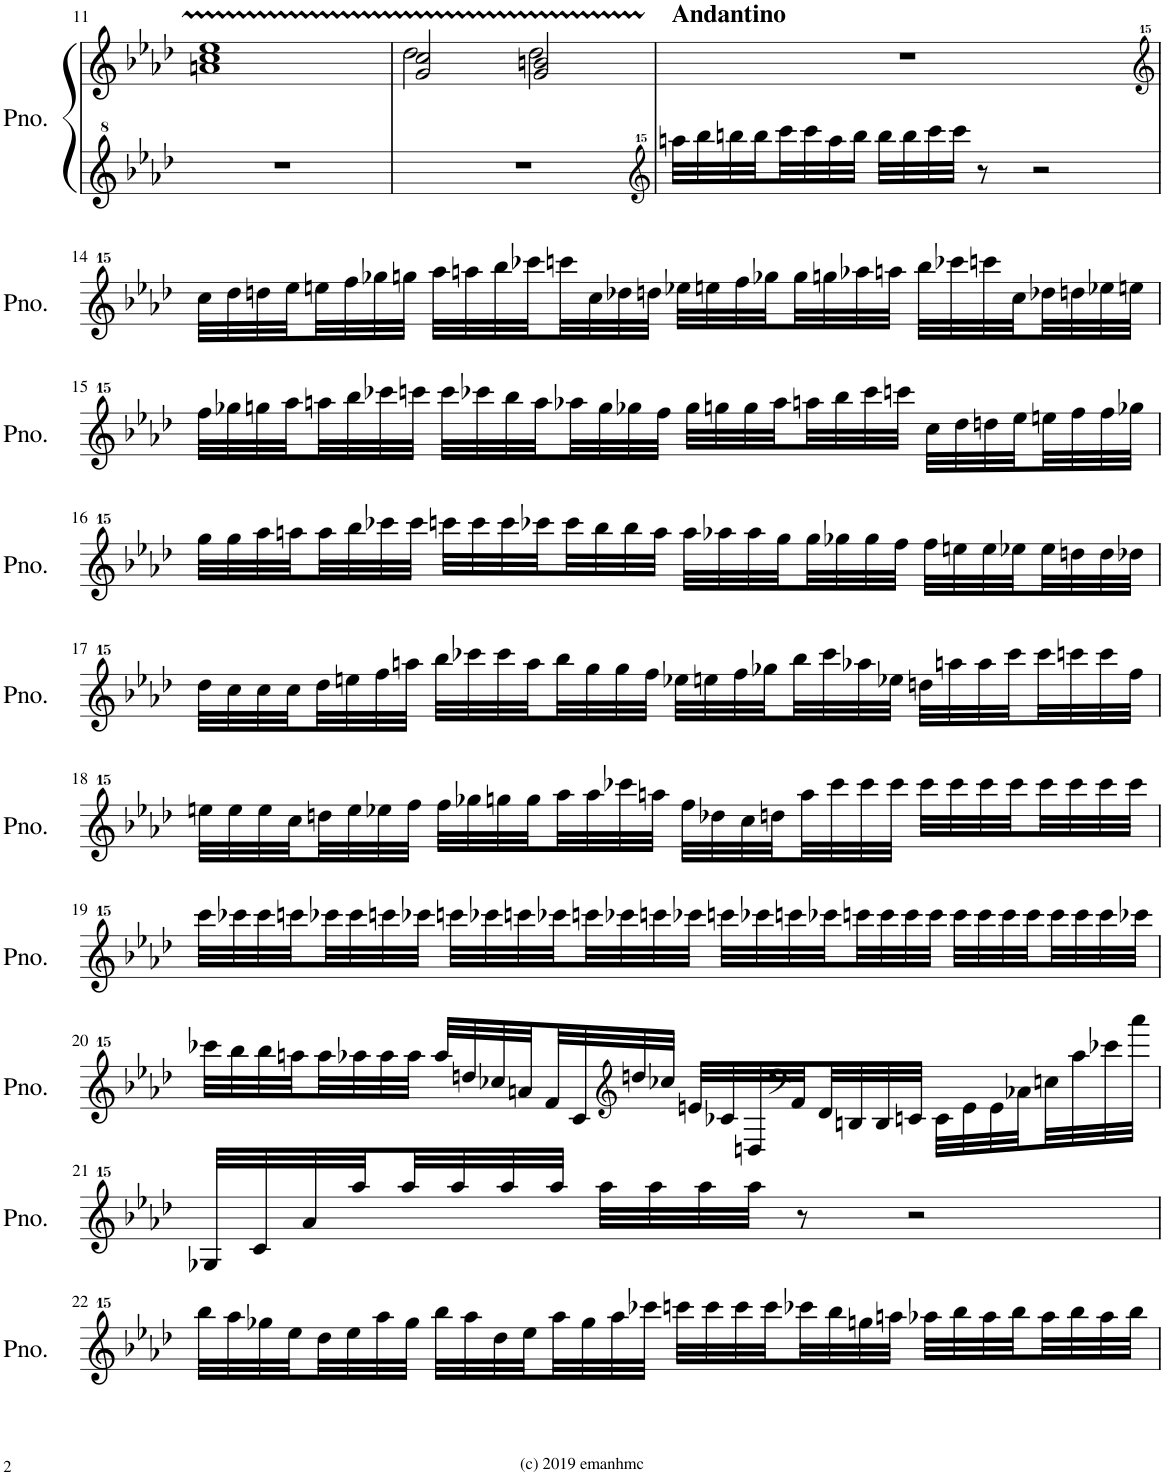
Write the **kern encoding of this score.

**kern	**kern
*part1	*part1
*staff2	*staff1
*I"Piano	*
*I'Pno.	*
!!LO:PB:g=z
*clefG^2	*clefG2
*k[b-e-a-d-]	*k[b-e-a-d-]
*M4/4	*M4/4
*met(c)	*met(c)
=11	=11
1r	1an 1cc 1ee-
=12	=12
*	*^
1r	2g/ 2cc/	2dd-\
.	2g/ 2bn/	2dd-\
*	*v	*v
=13	=13
*clefG^^2	*
32aaaan\LLL	1r
32bbbb-\	.
32bbbbn\	.
32bbbb\	.
32ccccc\	.
32ccccc\	.
32aaaa\	.
32bbbb\JJJ	.
32bbbb\LLL	.
32bbbb\	.
32ccccc\	.
32ccccc\JJJ	.
8r	.
2r	.
!!LO:LB:g=z
=14	=14
*	*clefG^^2
1r	32cccc\LLL
.	32dddd-\
.	32ddddn\
.	32eeee-\
.	32eeeen\
.	32ffff\
.	32gggg-X\
.	32ggggn\JJJ
.	32aaaa-\LLL
.	32aaaan\
.	32bbbb-\
.	32ccccc-X\
.	32cccccn\
.	32cccc\
.	32dddd-X\
.	32ddddn\JJJ
.	32eeee-X\LLL
.	32eeeen\
.	32ffff\
.	32gggg-X\
.	32gggg-\
.	32ggggn\
.	32aaaa-X\
.	32aaaan\JJJ
.	32bbbb-\LLL
.	32ccccc-X\
.	32cccccn\
.	32cccc\
.	32dddd-X\
.	32ddddn\
.	32eeee-X\
.	32eeeen\JJJ
!!LO:LB:g=z
=15	=15
1r	32ffff\LLL
.	32gggg-X\
.	32ggggn\
.	32aaaa-\
.	32aaaan\
.	32bbbb-\
.	32ccccc-X\
.	32cccccn\JJJ
.	32ccccc\LLL
.	32ccccc-X\
.	32bbbb-\
.	32aaaa\
.	32aaaa-X\
.	32gggg\
.	32gggg-X\
.	32ffff\JJJ
.	32gggg-\LLL
.	32ggggn\
.	32gggg\
.	32aaaa-\
.	32aaaan\
.	32bbbb-\
.	32ccccc-\
.	32cccccn\JJJ
.	32cccc\LLL
.	32dddd-\
.	32ddddn\
.	32eeee-\
.	32eeeen\
.	32ffff\
.	32ffff\
.	32gggg-X\JJJ
!!LO:LB:g=z
=16	=16
1r	32gggg\LLL
.	32gggg\
.	32aaaa-\
.	32aaaan\
.	32aaaa\
.	32bbbb-\
.	32ccccc-X\
.	32ccccc-\JJJ
.	32cccccn\LLL
.	32ccccc\
.	32ccccc\
.	32ccccc-X\
.	32ccccc-\
.	32bbbb-\
.	32bbbb-\
.	32aaaa\JJJ
.	32aaaa\LLL
.	32aaaa-X\
.	32aaaa-\
.	32gggg\
.	32gggg\
.	32gggg-X\
.	32gggg-\
.	32ffff\JJJ
.	32ffff\LLL
.	32eeeen\
.	32eeee\
.	32eeee-X\
.	32eeee-\
.	32ddddn\
.	32dddd\
.	32dddd-X\JJJ
!!LO:LB:g=z
=17	=17
1r	32dddd-\LLL
.	32cccc\
.	32cccc\
.	32cccc\
.	32dddd-\
.	32eeeen\
.	32ffff\
.	32aaaan\JJJ
.	32bbbb-\LLL
.	32ccccc-X\
.	32ccccc-\
.	32aaaa\
.	32bbbb-\
.	32gggg\
.	32gggg\
.	32ffff\JJJ
.	32eeee-X\LLL
.	32eeeen\
.	32ffff\
.	32gggg-X\
.	32bbbb-\
.	32ccccc-\
.	32aaaa-X\
.	32eeee-X\JJJ
.	32ddddn\LLL
.	32aaaan\
.	32aaaa\
.	32ccccc-\
.	32ccccc-\
.	32cccccn\
.	32ccccc\
.	32ffff\JJJ
!!LO:LB:g=z
=18	=18
1r	32eeeen\LLL
.	32eeee\
.	32eeee\
.	32cccc\
.	32ddddn\
.	32eeee\
.	32eeee-X\
.	32ffff\JJJ
.	32ffff\LLL
.	32gggg-X\
.	32ggggn\
.	32gggg\
.	32aaaa-\
.	32aaaa-\
.	32ccccc-X\
.	32aaaan\JJJ
.	32ffff\LLL
.	32dddd-X\
.	32cccc\
.	32ddddn\
.	32aaaa\
.	32ccccc-\
.	32ccccc-\
.	32ccccc-\JJJ
.	32ccccc-\LLL
.	32ccccc-\
.	32ccccc-\
.	32ccccc-\
.	32ccccc-\
.	32ccccc-\
.	32ccccc-\
.	32ccccc-\JJJ
!!LO:LB:g=z
=19	=19
1r	32ccccc\LLL
.	32ccccc-X\
.	32ccccc-\
.	32cccccn\
.	32ccccc-X\
.	32ccccc-\
.	32cccccn\
.	32ccccc-X\JJJ
.	32cccccn\LLL
.	32ccccc-X\
.	32cccccn\
.	32ccccc-X\
.	32cccccn\
.	32ccccc-X\
.	32cccccn\
.	32ccccc-X\JJJ
.	32cccccn\LLL
.	32ccccc-X\
.	32cccccn\
.	32ccccc-X\
.	32cccccn\
.	32ccccc\
.	32ccccc\
.	32ccccc\JJJ
.	32ccccc\LLL
.	32ccccc\
.	32ccccc\
.	32ccccc\
.	32ccccc\
.	32ccccc\
.	32ccccc\
.	32ccccc-X\JJJ
!!LO:LB:g=z
=20	=20
1r	32ccccc-X\LLL
.	32bbbb-\
.	32bbbb-\
.	32aaaan\
.	32aaaa\
.	32aaaa-X\
.	32aaaa-\
.	32aaaa-\JJJ
.	32aaaa-/LLL
.	32ddddn/
.	32cccc-X/
.	32aaan/
.	32fff/
.	32ccc/
*	*clefG2
.	32ddn/
.	32cc-X/JJJ
.	32en/LLL
.	32c-X/
.	32Dn/
*	*clefF4
.	32AA-/
.	32FF/
.	32DDn/
.	32DD/
.	32EEn/JJJ
.	32EE\LLL
.	32GG\
.	32GG\
.	32C-X\
.	32En\
.	32c-\
.	32e-X\
.	32cc-\JJJ
!!LO:LB:g=z
=21	=21
1r	32gg-X/LLL
.	32ccc/
.	32aaa-/
.	32aaaa-/
.	32aaaa-/
.	32aaaa-/
.	32aaaa-/
.	32aaaa-/JJJ
.	32aaaa-\LLL
.	32aaaa-\
.	32aaaa-\
.	32aaaa-\JJJ
.	8r
.	2r
!!LO:LB:g=z
=22	=22
1r	32bbbb-\LLL
.	32aaaa-\
.	32gggg-X\
.	32eeee-\
.	32dddd-\
.	32eeee-\
.	32aaaa-\
.	32gggg-\JJJ
.	32bbbb-\LLL
.	32aaaa-\
.	32dddd-\
.	32eeee-\
.	32aaaa-\
.	32gggg-\
.	32aaaa-\
.	32ccccc-X\JJJ
.	32cccccn\LLL
.	32ccccc\
.	32ccccc\
.	32ccccc\
.	32ccccc-X\
.	32bbbb-\
.	32ggggn\
.	32aaaan\JJJ
.	32aaaa-X\LLL
.	32bbbb-\
.	32aaaa-\
.	32bbbb-\
.	32aaaa-\
.	32bbbb-\
.	32aaaa-\
.	32bbbb-\JJJ
=	=
*-	*-
